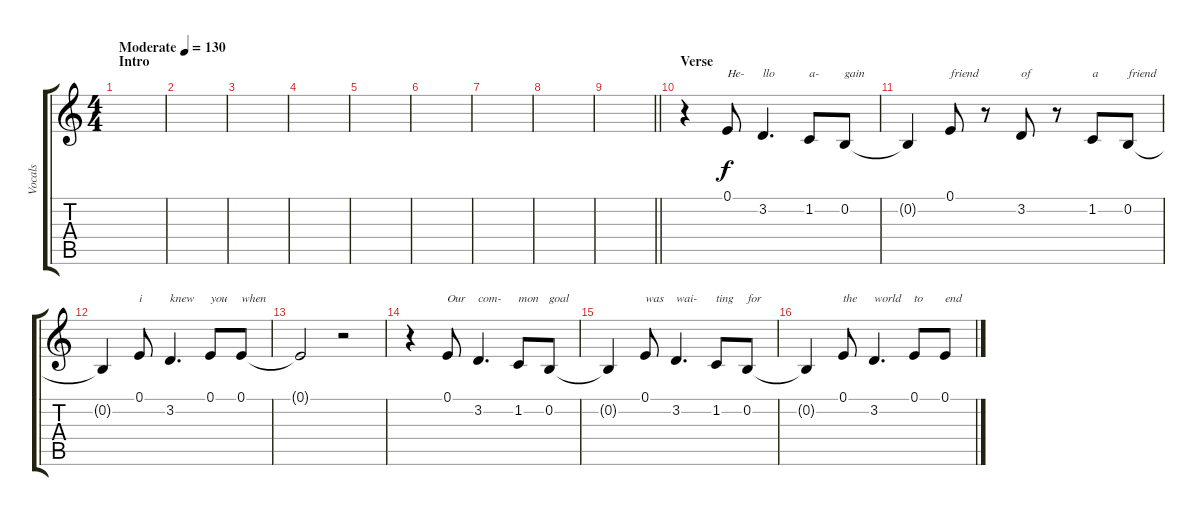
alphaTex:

\track ("Vocals" "Vocals") {instrument lead1square}
\staff {score tabs}
\tuning (E4 B3 G3 D3 A2 E2) {hide}
\ts (4 4)
\section ("" "Intro")
\tempo (130 "Moderate")
\clef g2
\ks c
|
|
|
|
|
|
|
|
\barLineRight lightlight
|
\section ("" "Verse")
r.4 0.1.8{txt "He-"} 3.2.4{d txt "llo"} 1.2.8{txt "a-"} 0.2.8{txt "gain"} |
0.2{t}.4 0.1.8{txt "friend"} r.8 3.2.8{txt "of"} r.8 1.2.8{txt "a"} 0.2.8{txt "friend"} |
0.2{t}.4 0.1.8{txt "i"} 3.2.4{d txt "knew "} 0.1.8{txt "you"} 0.1.8{txt "when"} |
0.1{t}.2 r.2 |
r.4 0.1.8{txt "Our"} 3.2.4{d txt "com-"} 1.2.8{txt "mon"} 0.2.8{txt "goal"} |
0.2{t}.4 0.1.8{txt "was"} 3.2.4{d txt "wai-"} 1.2.8{txt "ting"} 0.2.8{txt "for"} |
0.2{t}.4 0.1.8{txt "the"} 3.2.4{d txt "world"} 0.1.8{txt "to"} 0.1.8{txt "end"}
